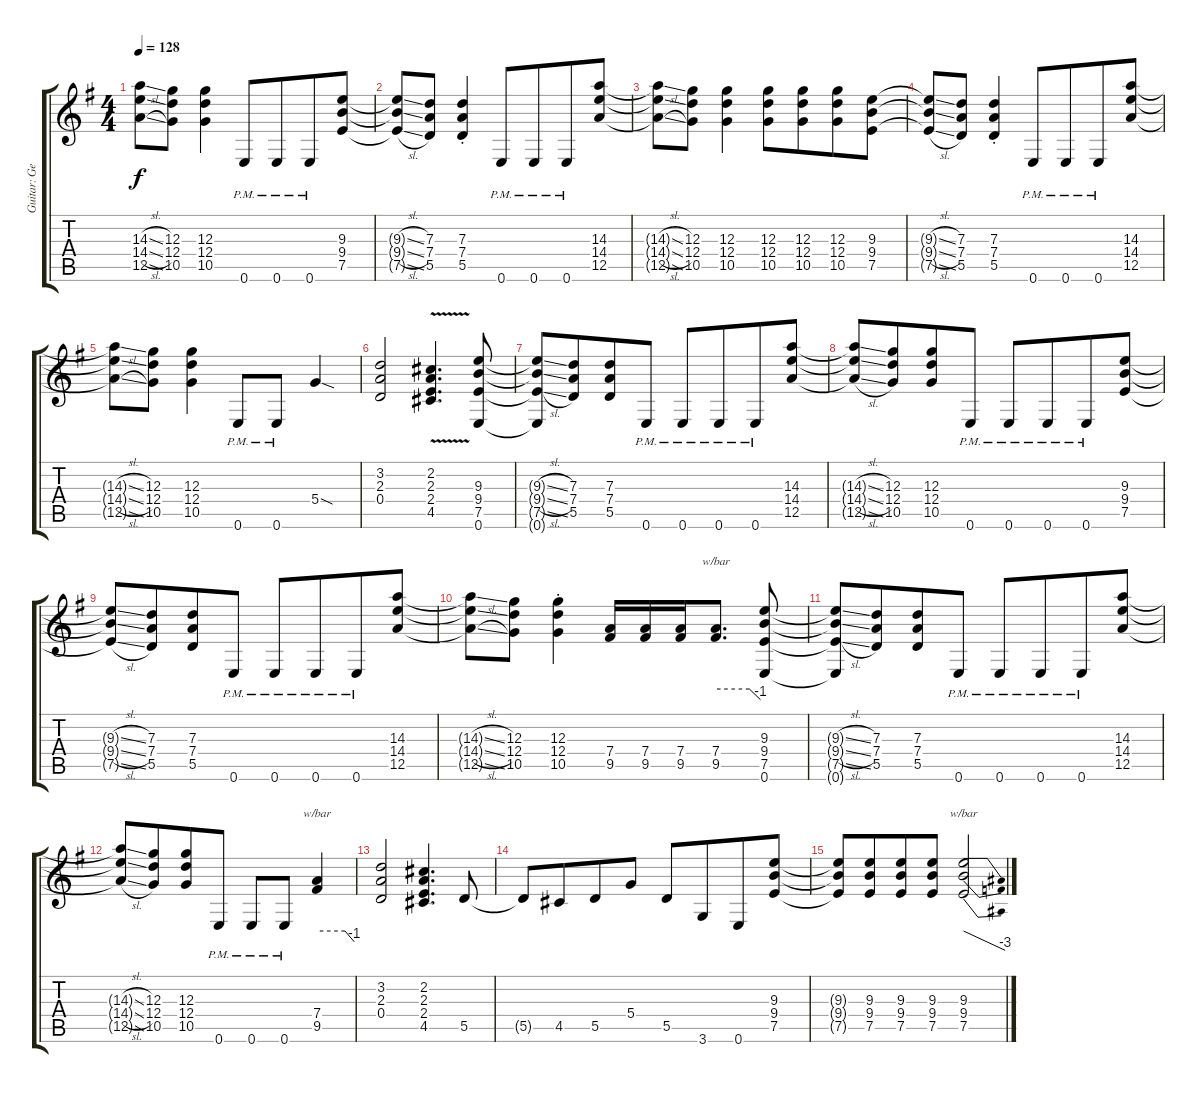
\track ("Guitar: George" "Guitar: Ge") {instrument overdrivenguitar}
\staff {score tabs}
\tuning (E4 B3 G3 D3 A2 E2) {hide}
\ts (4 4)
\tempo 128
\clef g2
\ks g
(14.3{sl t} 14.4{sl t} 12.5{sl t}).8{dy f} (12.3 12.4 10.5).8{beam merge} (12.3 12.4 10.5).4 0.6{pm}.8 0.6{pm}.8{beam merge} 0.6{pm}.8 (9.3 9.4 7.5).8 |
(9.3{sl t} 9.4{sl t} 7.5{sl t}).8 (7.3 7.4 5.5).8{beam merge} (7.3{st} 7.4{st} 5.5{st}).4 0.6{pm}.8 0.6{pm}.8{beam merge} 0.6{pm}.8 (14.3 14.4 12.5).8 |
(14.3{sl t} 14.4{sl t} 12.5{sl t}).8 (12.3 12.4 10.5).8{beam merge} (12.3 12.4 10.5).4 (12.3 12.4 10.5).8 (12.3 12.4 10.5).8{beam merge} (12.3 12.4 10.5).8 (9.3 9.4 7.5).8 |
(9.3{sl t} 9.4{sl t} 7.5{sl t}).8 (7.3 7.4 5.5).8{beam merge} (7.3{st} 7.4{st} 5.5{st}).4 0.6{pm}.8 0.6{pm}.8{beam merge} 0.6{pm}.8 (14.3 14.4 12.5).8 |
(14.3{sl t} 14.4{sl t} 12.5{sl t}).8 (12.3 12.4 10.5).8{beam merge} (12.3 12.4 10.5).4 0.6{pm}.8{beam merge} 0.6{pm}.8 5.4{sod}.4 |
(3.2 2.3 0.4).2{beam merge} (2.2 2.3{v} 2.4{v} 4.5{v}).4{d} (9.3 9.4 7.5 0.6).8 |
(9.3{sl t} 9.4{sl t} 7.5{sl t} 0.6{t}).8 (7.3 7.4 5.5).8{beam merge} (7.3 7.4 5.5).8 0.6{pm}.8 0.6{pm}.8 0.6{pm}.8{beam merge} 0.6{pm}.8 (14.3 14.4 12.5).8 |
(14.3{sl t} 14.4{sl t} 12.5{sl t}).8 (12.3 12.4 10.5).8{beam merge} (12.3 12.4 10.5).8 0.6{pm}.8 0.6{pm}.8 0.6{pm}.8{beam merge} 0.6{pm}.8 (9.3 9.4 7.5).8 |
(9.3{sl t} 9.4{sl t} 7.5{sl t}).8 (7.3 7.4 5.5).8{beam merge} (7.3 7.4 5.5).8 0.6{pm}.8 0.6{pm}.8 0.6{pm}.8{beam merge} 0.6{pm}.8 (14.3 14.4 12.5).8 |
(14.3{sl t} 14.4{sl t} 12.5{sl t}).8 (12.3 12.4 10.5).8{beam merge} (12.3{st} 12.4{st} 10.5{st}).4 (7.4 9.5).16 (7.4 9.5).16 (7.4 9.5).16 (7.4 9.5).8{d tbe (custom default 0 0 45 0 60 -4)} (9.3 9.4 7.5 0.6).8 |
(9.3{sl t} 9.4{sl t} 7.5{sl t} 0.6{t}).8 (7.3 7.4 5.5).8{beam merge} (7.3 7.4 5.5).8 0.6{pm}.8 0.6{pm}.8 0.6{pm}.8{beam merge} 0.6{pm}.8 (14.3 14.4 12.5).8 |
(14.3{sl t} 14.4{sl t} 12.5{sl t}).8 (12.3 12.4 10.5).8{beam merge} (12.3 12.4 10.5).8 0.6{pm}.8 0.6{pm}.8 0.6{pm}.8 (7.4 9.5).4{tbe (custom default 0 0 45 0 60 -4)} |
(3.2 2.3 0.4).2 (2.2 2.3 2.4 4.5).4{d} 5.5.8 |
5.5{t}.8 4.5.8{beam merge} 5.5.8 5.4.8 5.5.8 3.6.8{beam merge} 0.6.8 (9.3 9.4 7.5).8 |
(9.3{t} 9.4{t} 7.5{t}).8 (9.3 9.4 7.5).8{beam merge} (9.3 9.4 7.5).8 (9.3 9.4 7.5).8 (9.3 9.4 7.5).2{tbe (dive default 0 0 60 -12)}
